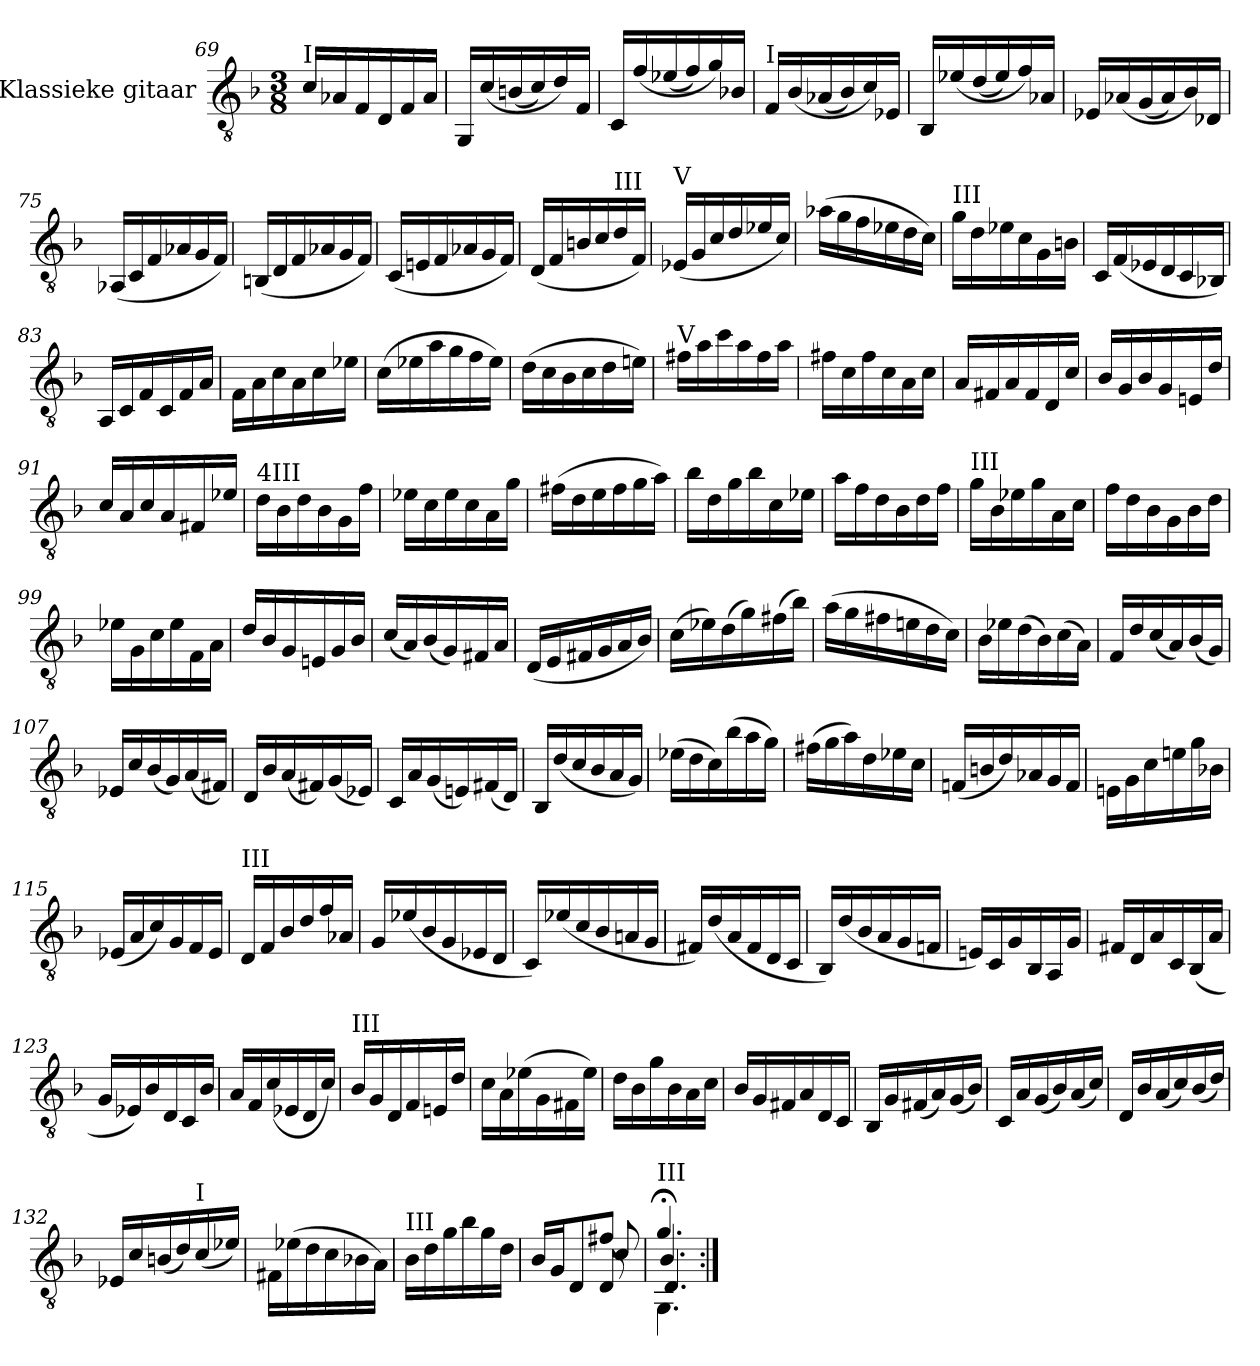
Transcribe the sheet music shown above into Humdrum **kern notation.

**kern
*part1
*staff1
*I"Klassieke gitaar
*I'Git.
*clefGv2
*k[b-]
*M3/8
=69
!LO:TX:a:t=I
16c/LL
16A-X/
16F/
16D/
16F/
16A-/JJ
=70
16GG/LL
(<16c/
(<16Bn/
16c/)
16d/)
16F/JJ
=71
16C/LL
(<16f/
(<16e-X/
16f/)
16g/)
16B-X/JJ
=72
!LO:TX:a:t=I
16F/LL
(<16B-/
(<16A-X/
16B-/)
16c/)
16E-X/JJ
!!LO:LB:g=z
=73
16BB-/LL
(<16e-X/
(<16d/
16e-/)
16f/)
16A-X/JJ
=74
16E-X/LL
(<16A-X/
(<16G/
16A-/)
16B-/)
16D-X/JJ
=75
(<16AA-X/LL
16C/
16F/
16A-X/
16G/
16F/JJ)
=76
(<16BBn/LL
16D/
16F/
16A-X/
16G/
16F/JJ)
=77
(<16C/LL
16En/
16F/
16A-X/
16G/
16F/JJ)
=78
(<16D/LL
16F/
16Bn/
16c/
!LO:TX:a:t=III
16d/
16F/JJ)
!!LO:LB:g=z
=79
!LO:TX:a:t=V
(<16E-X/LL
16G/
16c/
16d/
16e-X/
16c/JJ)
=80
(>16a-X\LL
16g\
16f\
16e-X\
16d\
16c\JJ)
=81
!LO:TX:a:t=III
16g\LL
16d\
16e-X\
16c\
16G\
16Bn\JJ
=82
16C/LL
(<16F/
16E-X/
16D/
16C/
16BB-X/JJ)
=83
16AA/LL
16C/
16F/
16C/
16F/
16A/JJ
=84
16F\LL
16A\
16c\
16A\
16c\
16e-X\JJ
!!LO:LB:g=z
=85
(>16c\LL
16e-X\
16a\
16g\
16f\
16e-\JJ)
=86
(>16d\LL
16c\
16B-\
16c\
16d\
16en\JJ)
=87
!LO:TX:a:t=V
16f#X\LL
16a\
16cc\
16a\
16f#\
16a\JJ
=88
16f#X\LL
16c\
16f#\
16c\
16A\
16c\JJ
=89
16A/LL
16F#X/
16A/
16F#/
16D/
16c/JJ
=90
16B-/LL
16G/
16B-/
16G/
16En/
16d/JJ
=91
16c/LL
16A/
16c/
16A/
16F#X/
16e-X/JJ
!!LO:PB:g=z
=92
!LO:TX:a:t=4III
16d\LL
16B-\
16d\
16B-\
16G\
16f\JJ
=93
16e-X\LL
16c\
16e-\
16c\
16A\
16g\JJ
=94
(>16f#X\LL
16d\
16e\
16f#\
16g\
16a\JJ)
=95
16b-\LL
16d\
16g\
16b-\
16c\
16e-X\JJ
=96
16a\LL
16f\
16d\
16B-\
16d\
16f\JJ
=97
!LO:TX:a:t=III
16g\LL
16B-\
16e-X\
16g\
16A\
16c\JJ
=98
16f\LL
16d\
16B-\
16G\
16B-\
16d\JJ
!!LO:LB:g=z
=99
16e-X\LL
16G\
16c\
16e-\
16F\
16A\JJ
=100
16d/LL
16B-/
16G/
16En/
16G/
16B-/JJ
=101
(<16c/LL
16A/)
(<16B-/
16G/)
16F#X/
16A/JJ
=102
(<16D/LL
16E/
16F#X/
16G/
16A/
16B-/JJ)
=103
(>16c\LL
16e-X\)
(>16d\
16g\)
(>16f#X\
16b-\JJ)
=104
(>16a\LL
16g\
16f#X\
16en\
16d\
16c\JJ)
=105
16B-\LL
16e-X\
(>16d\
16B-\)
(>16c\
16A\JJ)
!!LO:LB:g=z
=106
16F/LL
16d/
(<16c/
16A/)
(<16B-/
16G/JJ)
=107
16E-X/LL
16c/
(<16B-/
16G/)
(<16A/
16F#X/JJ)
=108
16D/LL
16B-/
(<16A/
16F#X/)
(<16G/
16E-X/JJ)
=109
16C/LL
16A/
(<16G/
16En/)
(<16F#X/
16D/JJ)
=110
16BB-/LL
(<16d/
16c/
16B-/
16A/
16G/JJ)
=111
(>16e-X\LL
16d\
16c\)
(>16b-\
16a\
16g\JJ)
!!LO:LB:g=z
=112
(>16f#X\LL
16g\
16a\)
16d\
16e-X\
16c\JJ
=113
(<16Fn/LL
16Bn/
16d/)
16A-X/
16G/
16F/JJ
=114
16En\LL
16G\
16c\
16en\
16g\
16B-X\JJ
=115
(<16E-X/LL
16A/
16c/)
16G/
16F/
16E-/JJ
=116
!LO:TX:a:t=III
16D/LL
16F/
16B-/
16d/
16f/
16A-X/JJ
=117
16G/LL
(<16e-X/
16B-/
16G/
16E-X/
16D/JJ
!!LO:LB:g=z
=118
16C/LL)
(<16e-X/
16c/
16B-/
16An/
16G/JJ
=119
16F#X/LL)
(<16d/
16A/
16F#/
16D/
16C/JJ
=120
16BB-/LL)
(<16d/
16B-/
16A/
16G/
16Fn/JJ
=121
16En/LL)
16C/
16G/
16BB-/
16AA/
16G/JJ
=122
16F#X/LL
16D/
16A/
16C/
(<16BB-/
16A/JJ
=123
16G/LL
16E-X/)
16B-/
16D/
16C/
16B-/JJ
!!LO:LB:g=z
=124
16A/LL
16F/
(<16c/
16E-X/
16D/
16c/JJ)
=125
!LO:TX:a:t=III
16B-/LL
16G/
16D/
16F/
16En/
16d/JJ
=126
16c\LL
16A\
(>16e-X\
16G\
16F#X\
16e-\JJ)
=127
16d\LL
16B-\
16g\
16B-\
16A\
16c\JJ
=128
16B-/LL
16G/
16F#X/
16A/
16D/
16C/JJ
=129
16BB-/LL
16G/
(<16F#X/
16A/)
(<16G/
16B-/JJ)
!!LO:LB:g=z
=130
16C/LL
16A/
(<16G/
16B-/)
(<16A/
16c/JJ)
=131
16D/LL
16B-/
(<16A/
16c/)
(<16B-/
16d/JJ)
=132
16E-X/LL
16c/
(<16Bn/
16d/)
!LO:TX:a:t=I
(<16c/
16e-X/JJ)
=133
16F#X\LL
(>16e-X\
16d\
16c\
16B-X\
16A\JJ)
=134
!LO:TX:a:t=III
16B-\LL
16d\
16g\
16b-\
16g\
16d\JJ
=135
*^
*	*^
16B-/LL	4ryy	4ryy
16G/J	.	.
8D/	.	.
8f#X/J	8c/	8D/
=136	=136	=136
*	*	*^
!LO:TX:a:t=III	!	!	!
4.g;</	4.B-/	4.D/	4.GG\
*v	*v	*v	*v
=:|!
*-
